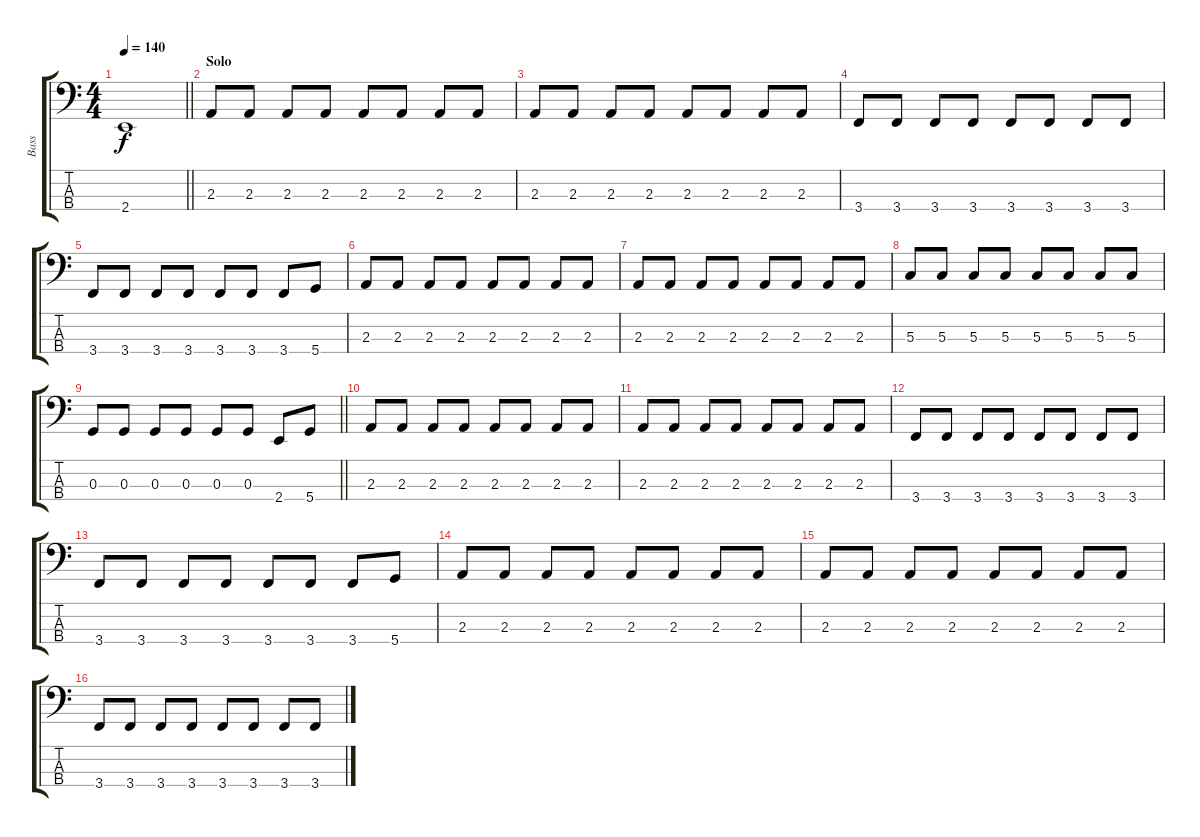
\track ("Bass" "Bass") {instrument electricbassfinger}
\staff {score tabs}
\tuning (F2 C2 G1 D1) {hide}
\ts (4 4)
\tempo 140
\clef f4
\barLineRight lightlight
\ks c
2.4.1{dy f} |
\section ("" "Solo")
2.3.8 2.3.8 2.3.8 2.3.8 2.3.8 2.3.8 2.3.8 2.3.8 |
2.3.8 2.3.8 2.3.8 2.3.8 2.3.8 2.3.8 2.3.8 2.3.8 |
3.4.8 3.4.8 3.4.8 3.4.8 3.4.8 3.4.8 3.4.8 3.4.8 |
3.4.8 3.4.8 3.4.8 3.4.8 3.4.8 3.4.8 3.4.8 5.4.8 |
2.3.8 2.3.8 2.3.8 2.3.8 2.3.8 2.3.8 2.3.8 2.3.8 |
2.3.8 2.3.8 2.3.8 2.3.8 2.3.8 2.3.8 2.3.8 2.3.8 |
5.3.8 5.3.8 5.3.8 5.3.8 5.3.8 5.3.8 5.3.8 5.3.8 |
\barLineRight lightlight
0.3.8 0.3.8 0.3.8 0.3.8 0.3.8 0.3.8 2.4.8 5.4.8 |
2.3.8 2.3.8 2.3.8 2.3.8 2.3.8 2.3.8 2.3.8 2.3.8 |
2.3.8 2.3.8 2.3.8 2.3.8 2.3.8 2.3.8 2.3.8 2.3.8 |
3.4.8 3.4.8 3.4.8 3.4.8 3.4.8 3.4.8 3.4.8 3.4.8 |
3.4.8 3.4.8 3.4.8 3.4.8 3.4.8 3.4.8 3.4.8 5.4.8 |
2.3.8 2.3.8 2.3.8 2.3.8 2.3.8 2.3.8 2.3.8 2.3.8 |
2.3.8 2.3.8 2.3.8 2.3.8 2.3.8 2.3.8 2.3.8 2.3.8 |
3.4.8 3.4.8 3.4.8 3.4.8 3.4.8 3.4.8 3.4.8 3.4.8
